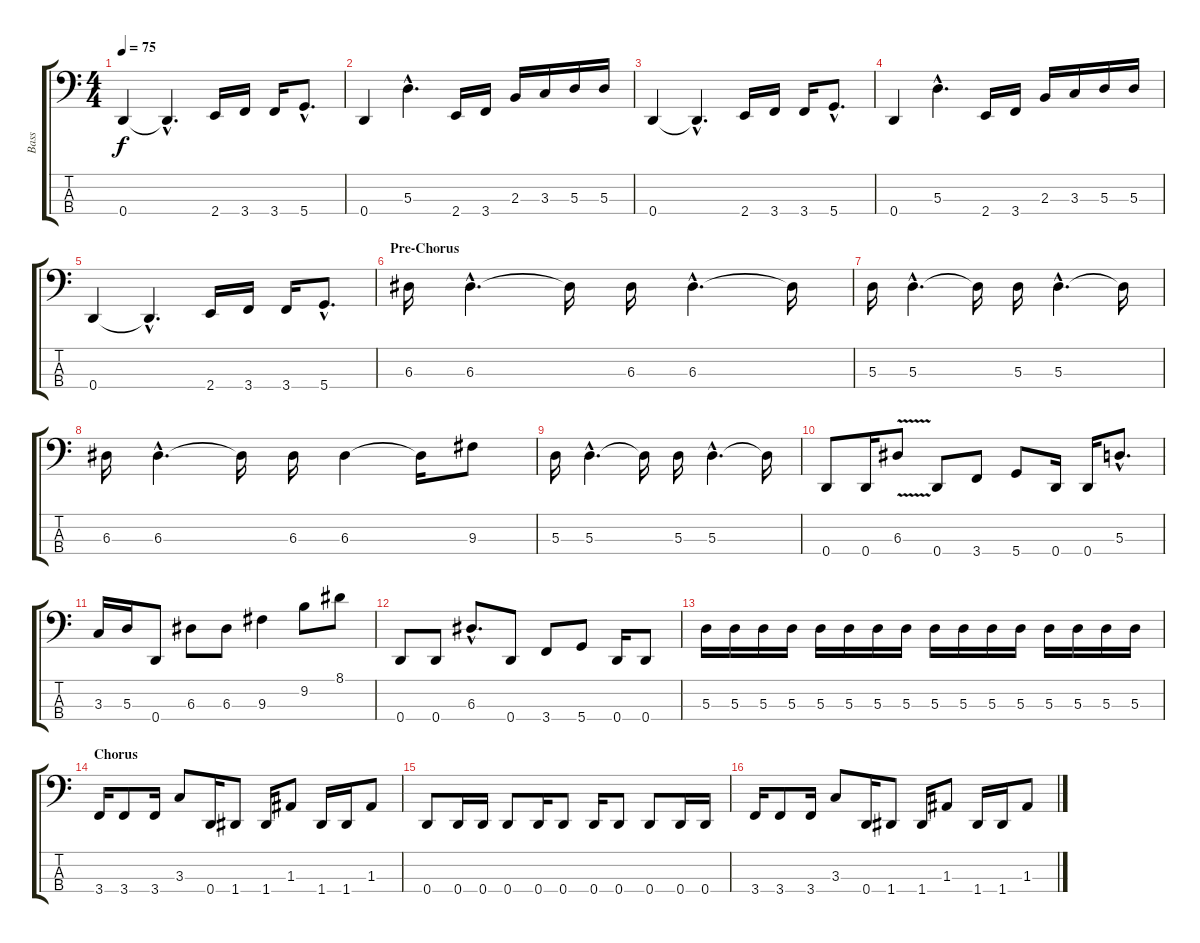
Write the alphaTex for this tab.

\track ("Bass" "Bass") {instrument electricbasspick}
\staff {score tabs}
\tuning (G2 D2 A1 D1) {hide}
\ts (4 4)
\tempo 75
\clef f4
\ks c
0.4.4{dy f} 0.4{hac t}.4{d} 2.4.16 3.4.16 3.4.16 5.4{hac}.8{d} |
0.4.4 5.3{hac}.4{d} 2.4.16 3.4.16 2.3.16 3.3.16 5.3.16 5.3.16 |
0.4.4 0.4{hac t}.4{d} 2.4.16 3.4.16 3.4.16 5.4{hac}.8{d} |
0.4.4 5.3{hac}.4{d} 2.4.16 3.4.16 2.3.16 3.3.16 5.3.16 5.3.16 |
0.4.4 0.4{hac t}.4{d} 2.4.16 3.4.16 3.4.16 5.4{hac}.8{d} |
\section ("" "Pre-Chorus")
6.3.16 6.3{hac}.4{d} 6.3{t}.16 6.3.16 6.3{hac}.4{d} 6.3{t}.16 |
5.3.16 5.3{hac}.4{d} 5.3{t}.16 5.3.16 5.3{hac}.4{d} 5.3{t}.16 |
6.3.16 6.3{hac}.4{d} 6.3{t}.16 6.3.16 6.3.4 6.3{t}.16 9.3.8 |
5.3.16 5.3{hac}.4{d} 5.3{t}.16 5.3.16 5.3{hac}.4{d} 5.3{t}.16 |
0.4.8 0.4.16 6.3{v}.8 0.4.8 3.4.8 5.4.8 0.4.16 0.4.16 5.3{hac}.8{d} |
3.3.16 5.3.16 0.4.8 6.3.8 6.3.8 9.3.4 9.2.8 8.1.8 |
0.4.8 0.4.8 6.3{hac}.8{d} 0.4.8 3.4.8 5.4.8 0.4.16 0.4.8 |
5.3.16 5.3.16 5.3.16 5.3.16 5.3.16 5.3.16 5.3.16 5.3.16 5.3.16 5.3.16 5.3.16 5.3.16 5.3.16 5.3.16 5.3.16 5.3.16 |
\section ("" "Chorus")
3.4.16 3.4.8 3.4.16 3.3.8 0.4.16 1.4.8 1.4.16 1.3.8 1.4.16 1.4.16 1.3.8 |
0.4.8 0.4.16 0.4.16 0.4.8 0.4.16 0.4.8 0.4.16 0.4.8 0.4.8 0.4.16 0.4.16 |
3.4.16 3.4.8 3.4.16 3.3.8 0.4.16 1.4.8 1.4.16 1.3.8 1.4.16 1.4.16 1.3.8
